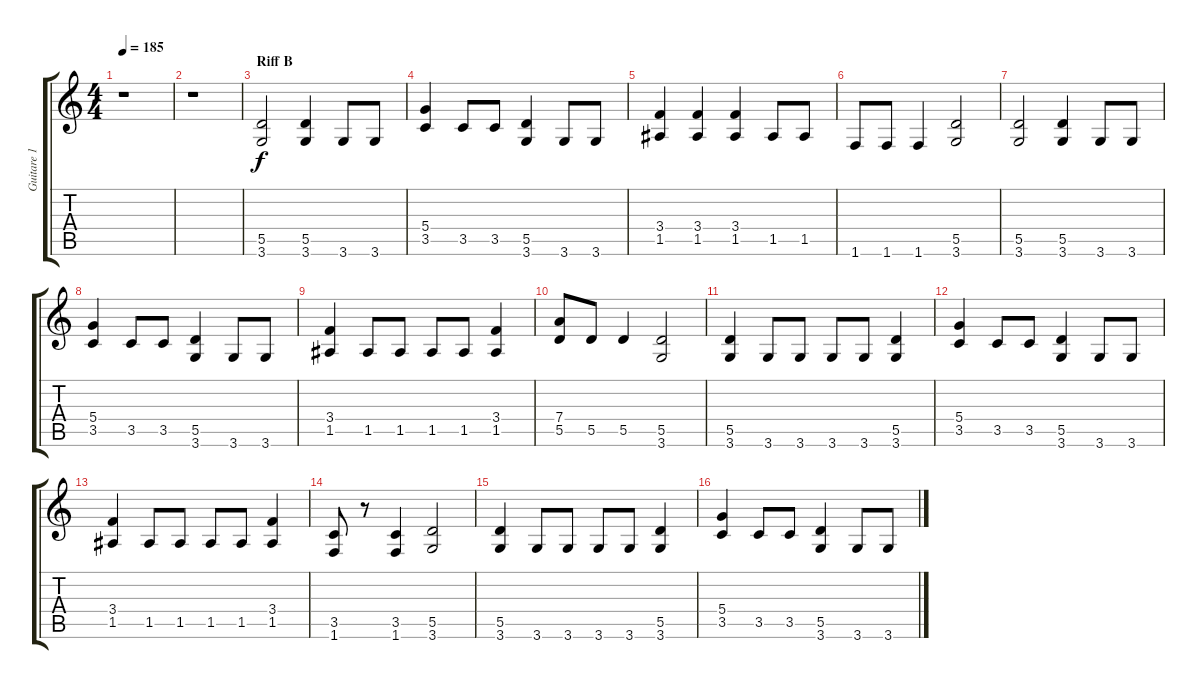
\track ("Guitare 1" "Guitare 1") {instrument distortionguitar}
\staff {score tabs}
\tuning (E4 B3 G3 D3 A2 E2) {hide}
\ts (4 4)
\tempo 185
\clef g2
\ks c
r.1{dy f} |
r.1 |
\section ("" "Riff B")
(5.5 3.6).2 (5.5 3.6).4 3.6.8 3.6.8 |
(5.4 3.5).4 3.5.8 3.5.8 (5.5 3.6).4 3.6.8 3.6.8 |
(3.4 1.5).4 (3.4 1.5).4 (3.4 1.5).4 1.5.8 1.5.8 |
1.6.8 1.6.8 1.6.4 (5.5 3.6).2 |
(5.5 3.6).2 (5.5 3.6).4 3.6.8 3.6.8 |
(5.4 3.5).4 3.5.8 3.5.8 (5.5 3.6).4 3.6.8 3.6.8 |
(3.4 1.5).4 1.5.8 1.5.8 1.5.8 1.5.8 (3.4 1.5).4 |
(7.4 5.5).8 5.5.8 5.5.4 (5.5 3.6).2 |
(5.5 3.6).4 3.6.8 3.6.8 3.6.8 3.6.8 (5.5 3.6).4 |
(5.4 3.5).4 3.5.8 3.5.8 (5.5 3.6).4 3.6.8 3.6.8 |
(3.4 1.5).4 1.5.8 1.5.8 1.5.8 1.5.8 (3.4 1.5).4 |
(3.5 1.6).8 r.8 (3.5 1.6).4 (5.5 3.6).2 |
(5.5 3.6).4 3.6.8 3.6.8 3.6.8 3.6.8 (5.5 3.6).4 |
(5.4 3.5).4 3.5.8 3.5.8 (5.5 3.6).4 3.6.8 3.6.8
